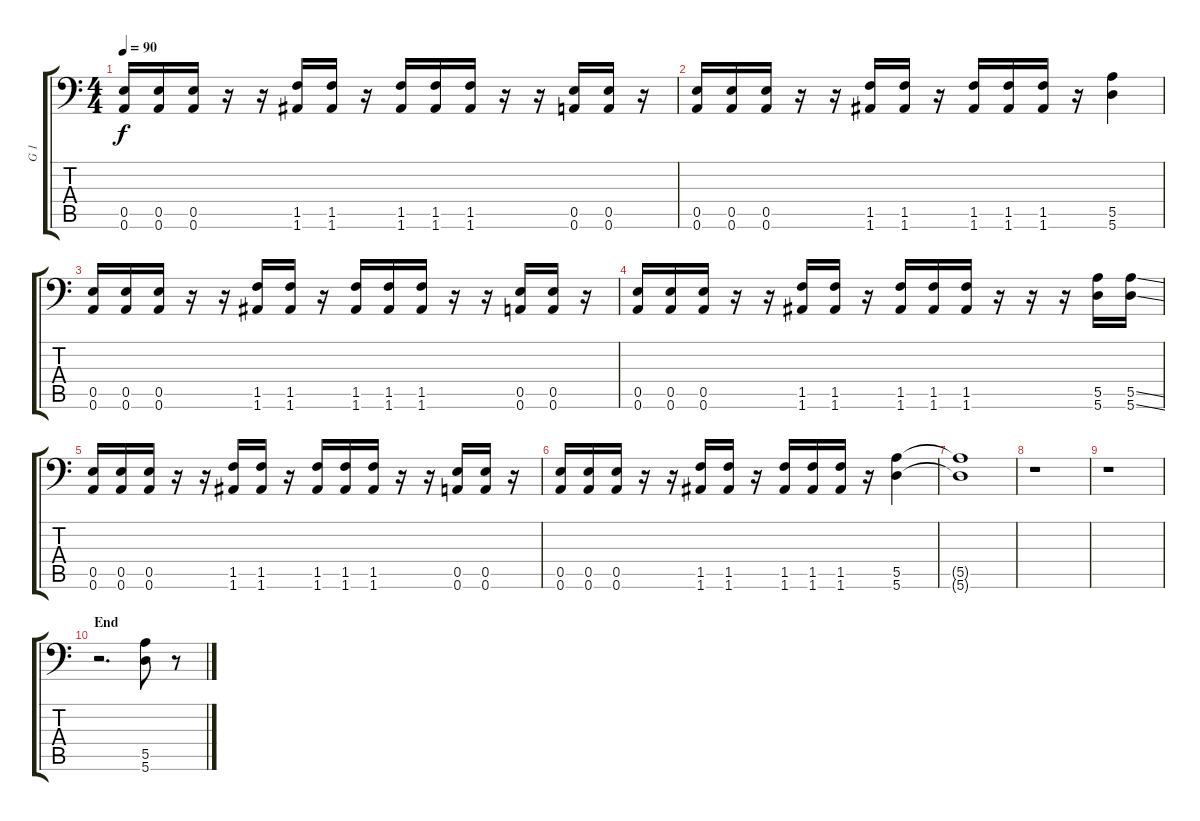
\track ("G 1" "G 1") {instrument distortionguitar}
\staff {score tabs}
\tuning (E4 B3 G3 A2 E2 A1) {hide}
\ts (4 4)
\tempo 90
\clef f4
\ks c
(0.5 0.6).16{dy f} (0.5 0.6).16 (0.5 0.6).16 r.16 r.16 (1.5 1.6).16 (1.5 1.6).16 r.16 (1.5 1.6).16 (1.5 1.6).16 (1.5 1.6).16 r.16 r.16 (0.5 0.6).16 (0.5 0.6).16 r.16 |
(0.5 0.6).16 (0.5 0.6).16 (0.5 0.6).16 r.16 r.16 (1.5 1.6).16 (1.5 1.6).16 r.16 (1.5 1.6).16 (1.5 1.6).16 (1.5 1.6).16 r.16 (5.5 5.6).4 |
(0.5 0.6).16 (0.5 0.6).16 (0.5 0.6).16 r.16 r.16 (1.5 1.6).16 (1.5 1.6).16 r.16 (1.5 1.6).16 (1.5 1.6).16 (1.5 1.6).16 r.16 r.16 (0.5 0.6).16 (0.5 0.6).16 r.16 |
(0.5 0.6).16 (0.5 0.6).16 (0.5 0.6).16 r.16 r.16 (1.5 1.6).16 (1.5 1.6).16 r.16 (1.5 1.6).16 (1.5 1.6).16 (1.5 1.6).16 r.16 r.16 r.16 (5.5 5.6).16 (5.5{ss} 5.6{ss}).16 |
(0.5 0.6).16 (0.5 0.6).16 (0.5 0.6).16 r.16 r.16 (1.5 1.6).16 (1.5 1.6).16 r.16 (1.5 1.6).16 (1.5 1.6).16 (1.5 1.6).16 r.16 r.16 (0.5 0.6).16 (0.5 0.6).16 r.16 |
(0.5 0.6).16 (0.5 0.6).16 (0.5 0.6).16 r.16 r.16 (1.5 1.6).16 (1.5 1.6).16 r.16 (1.5 1.6).16 (1.5 1.6).16 (1.5 1.6).16 r.16 (5.5 5.6).4 |
(5.5{t} 5.6{t}).1 |
r.1 |
r.1 |
\section ("" "End")
r.2{d} (5.5 5.6).8 r.8
